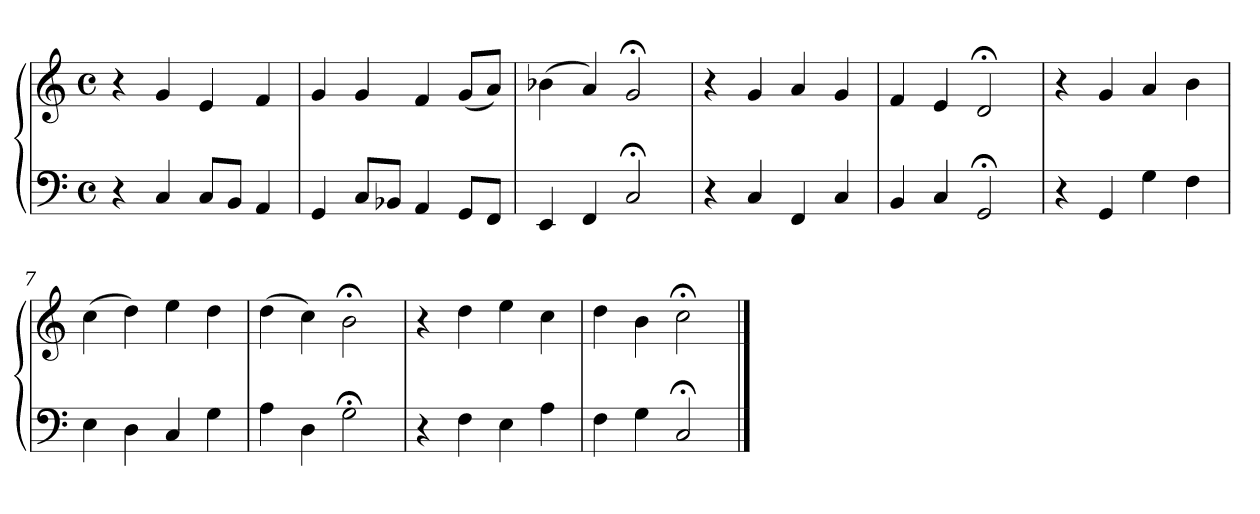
**kern	**kern
*part1	*part1
*staff2	*staff1
*clefF4	*clefG2
*M4/4	*M4/4
*met(c)	*met(c)
=1	=1
4r	4r
4C	4g
8CL	4e
8BBJ	.
4AA	4f
=2	=2
4GG	4g
8CL	4g
8BB-XJ	.
4AA	4f
8GGL	(8gL
8FFJ	8aJ)
=3	=3
4EE	(4b-X
4FF	4a)
2C;<	2g;<
=4	=4
4r	4r
4C	4g
4FF	4a
4C	4g
=5	=5
4BB	4f
4C	4e
2GG;<	2d;<
=6	=6
4r	4r
4GG	4g
4G	4a
4F	4b
=7	=7
4E	(4cc
4D	4dd)
4C	4ee
4G	4dd
!!LO:LB:g=z
=8	=8
4A	(4dd
4D	4cc)
2G;<	2b;<
=9	=9
4r	4r
4F	4dd
4E	4ee
4A	4cc
=10	=10
4F	4dd
4G	4b
2C;<	2cc;<
==	==
*-	*-
